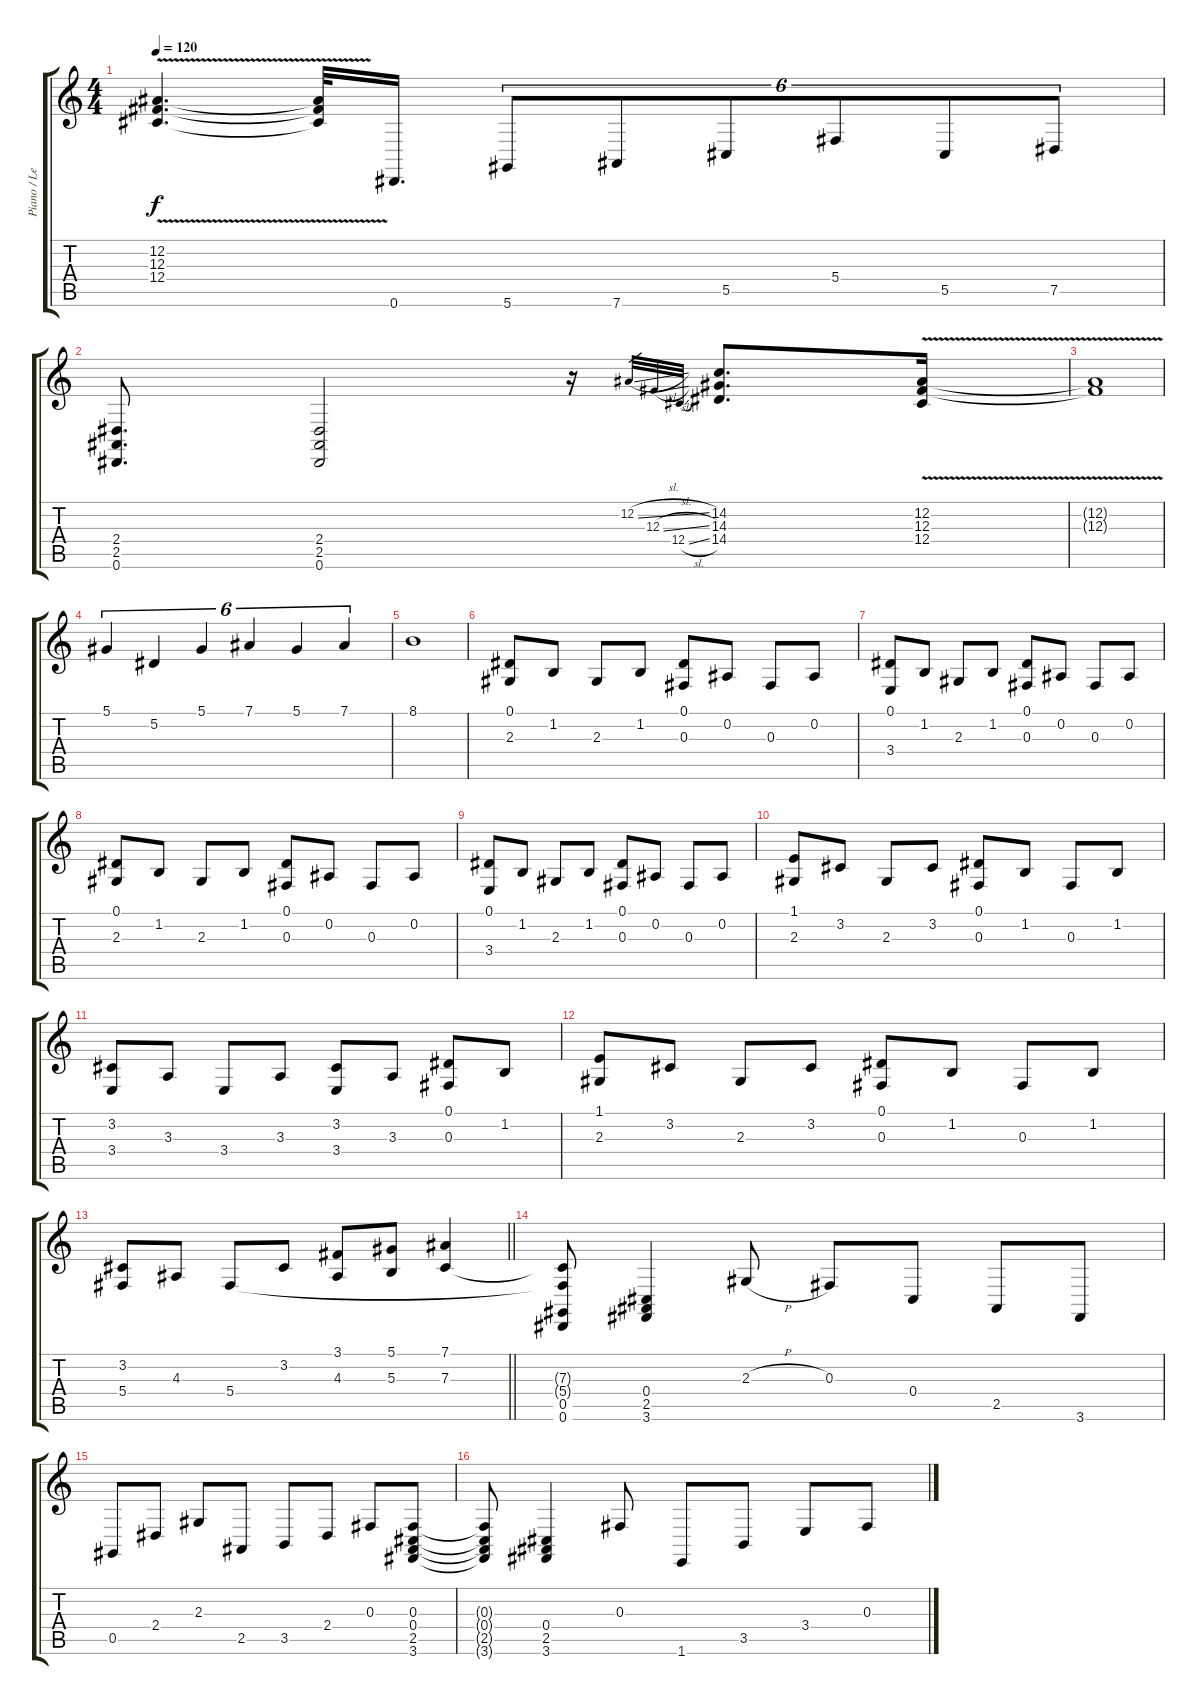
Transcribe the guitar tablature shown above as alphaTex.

\track ("Piano / Lead" "Piano / Le") {instrument electricgrandpiano}
\staff {score tabs}
\tuning (Eb4 Bb3 Gb3 Db3 Ab2 Eb2) {hide}
\ts (4 4)
\tempo 120
\clef g2
\ks c
(12.2{v t} 12.3{v t} 12.4{v t}).4{d dy f} (12.2{t} 12.3{t} 12.4{t}).32 0.6.16{d} 5.6.8{tu (6 4)} 7.6.8{tu (6 4)} 5.5.8{tu (6 4)} 5.4.8{tu (6 4)} 5.5.8{tu (6 4)} 7.5.8{tu (6 4)} |
(2.4 2.5 0.6).8{d} (2.4 2.5 0.6).2 r.16 12.2{sl}.32{gr} 12.3{sl}.32{gr} 12.4{sl}.32{gr} (14.2 14.3 14.4).8{d} (12.2{v} 12.3{v} 12.4{v}).16 |
(12.2{v t} 12.3{v t}).1 |
5.1.4{tu (6 4)} 5.2.4{tu (6 4)} 5.1.4{tu (6 4)} 7.1.4{tu (6 4)} 5.1.4{tu (6 4)} 7.1.4{tu (6 4)} |
8.1.1 |
(0.1 2.3).8 1.2.8 2.3.8 1.2.8 (0.1 0.3).8 0.2.8 0.3.8 0.2.8 |
(0.1 3.4).8 1.2.8 2.3.8 1.2.8 (0.1 0.3).8 0.2.8 0.3.8 0.2.8 |
(0.1 2.3).8 1.2.8 2.3.8 1.2.8 (0.1 0.3).8 0.2.8 0.3.8 0.2.8 |
(0.1 3.4).8 1.2.8 2.3.8 1.2.8 (0.1 0.3).8 0.2.8 0.3.8 0.2.8 |
(1.1 2.3).8 3.2.8 2.3.8 3.2.8 (0.1 0.3).8 1.2.8 0.3.8 1.2.8 |
(3.2 3.4).8 3.3.8 3.4.8 3.3.8 (3.2 3.4).8 3.3.8 (0.1 0.3).8 1.2.8 |
(1.1 2.3).8 3.2.8 2.3.8 3.2.8 (0.1 0.3).8 1.2.8 0.3.8 1.2.8 |
\barLineRight lightlight
(3.2 5.4).8 4.3.8 5.4.8 3.2.8 (3.1 4.3).8 (5.1 5.3).8 (7.1 7.3).4 |
(7.3{t} 5.4{t} 0.5 0.6).8 (0.4 2.5 3.6).4 2.3{h}.8 0.3.8 0.4.8 2.5.8 3.6.8 |
0.5.8 2.4.8 2.3.8 2.5.8 3.5.8 2.4.8 0.3.8 (0.3 0.4 2.5 3.6).8 |
(0.3{t} 0.4{t} 2.5{t} 3.6{t}).8 (0.4 2.5 3.6).4 0.3.8 1.6.8 3.5.8 3.4.8 0.3.8
